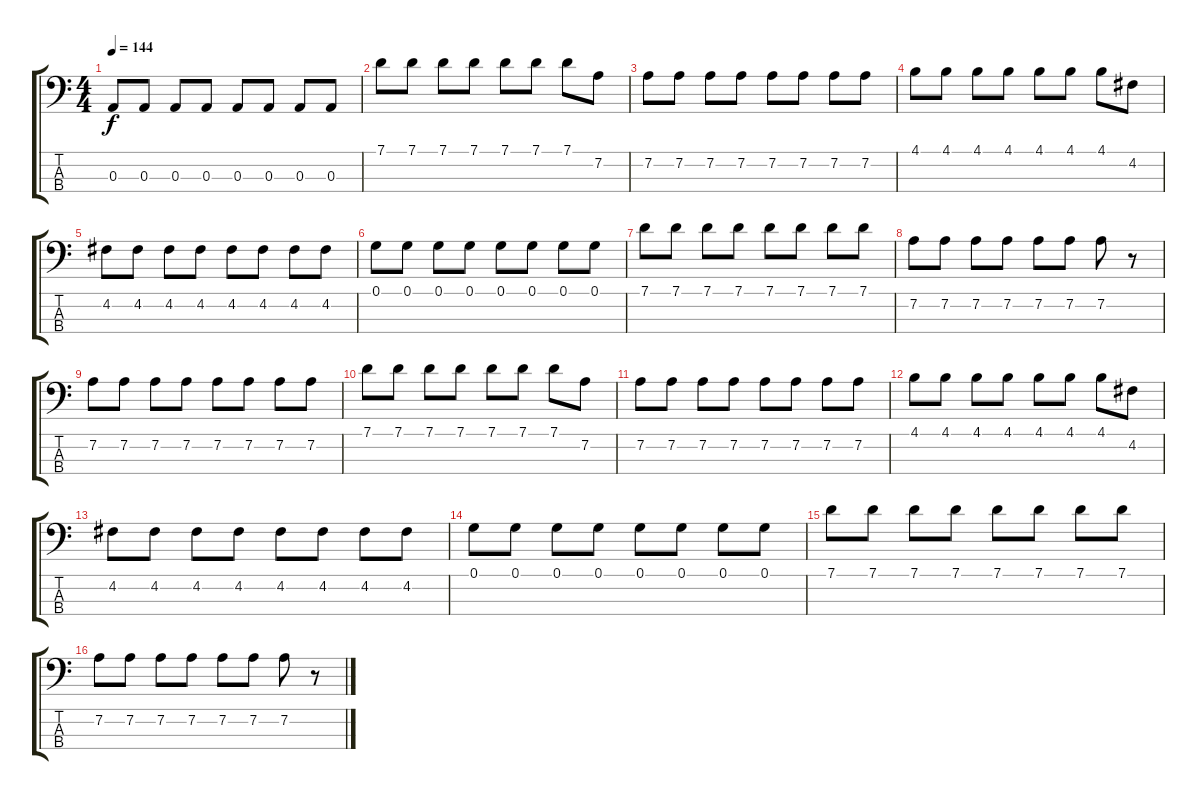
\track "" {instrument electricbassfinger}
\staff {score tabs}
\tuning (G2 D2 A1 E1) {hide}
\ts (4 4)
\tempo 144
\clef f4
\ks c
0.3.8{dy f} 0.3.8 0.3.8 0.3.8 0.3.8 0.3.8 0.3.8 0.3.8 |
7.1.8 7.1.8 7.1.8 7.1.8 7.1.8 7.1.8 7.1.8 7.2.8 |
7.2.8 7.2.8 7.2.8 7.2.8 7.2.8 7.2.8 7.2.8 7.2.8 |
4.1.8 4.1.8 4.1.8 4.1.8 4.1.8 4.1.8 4.1.8 4.2.8 |
4.2.8 4.2.8 4.2.8 4.2.8 4.2.8 4.2.8 4.2.8 4.2.8 |
0.1.8 0.1.8 0.1.8 0.1.8 0.1.8 0.1.8 0.1.8 0.1.8 |
7.1.8 7.1.8 7.1.8 7.1.8 7.1.8 7.1.8 7.1.8 7.1.8 |
7.2.8 7.2.8 7.2.8 7.2.8 7.2.8 7.2.8 7.2.8 r.8 |
7.2.8 7.2.8 7.2.8 7.2.8 7.2.8 7.2.8 7.2.8 7.2.8 |
7.1.8 7.1.8 7.1.8 7.1.8 7.1.8 7.1.8 7.1.8 7.2.8 |
7.2.8 7.2.8 7.2.8 7.2.8 7.2.8 7.2.8 7.2.8 7.2.8 |
4.1.8 4.1.8 4.1.8 4.1.8 4.1.8 4.1.8 4.1.8 4.2.8 |
4.2.8 4.2.8 4.2.8 4.2.8 4.2.8 4.2.8 4.2.8 4.2.8 |
0.1.8 0.1.8 0.1.8 0.1.8 0.1.8 0.1.8 0.1.8 0.1.8 |
7.1.8 7.1.8 7.1.8 7.1.8 7.1.8 7.1.8 7.1.8 7.1.8 |
7.2.8 7.2.8 7.2.8 7.2.8 7.2.8 7.2.8 7.2.8 r.8
